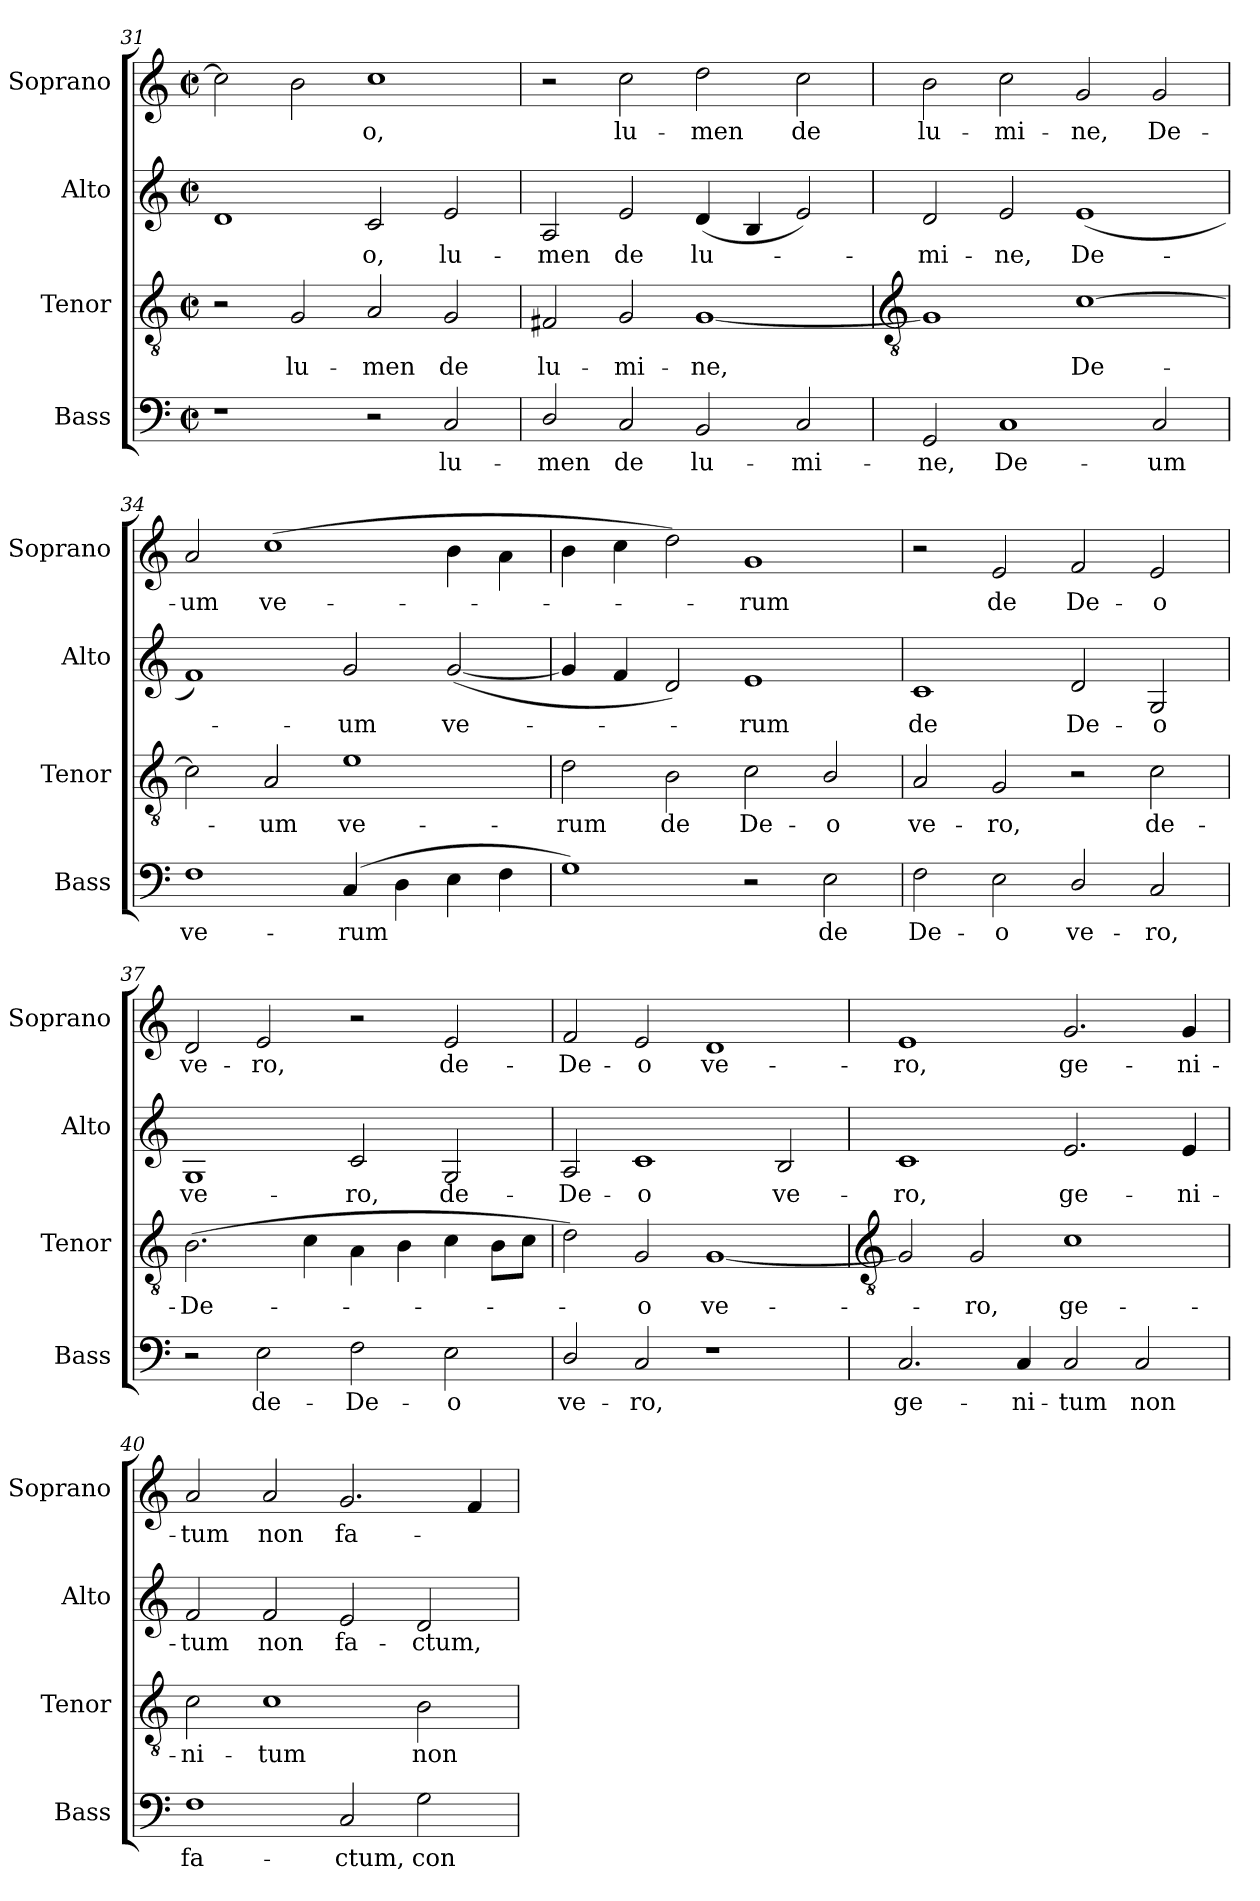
**kern	**text	**kern	**text	**kern	**text	**kern	**text
*part4	*part4	*part3	*part3	*part2	*part2	*part1	*part1
*staff4	*staff4	*staff3	*staff3	*staff2	*staff2	*staff1	*staff1
*I"Bass	*	*I"Tenor	*	*I"Alto	*	*I"Soprano	*
*I'Bass	*	*I'Tenor	*	*I'Alto	*	*I'Soprano	*
*clefF4	*	*clefGv2	*	*clefG2	*	*clefG2	*
*k[]	*	*k[]	*	*k[]	*	*k[]	*
*C:	*	*C:	*	*C:	*	*C:	*
*M4/2	*	*M4/2	*	*M4/2	*	*M4/2	*
*met(c|)	*	*met(c|)	*	*met(c|)	*	*met(c|)	*
=31	=31	=31	=31	=31	=31	=31	=31
1r	.	2r	.	1d	.	2cc]	.
!	!	!	!LO:LY:b	!	!	!	!
.	.	2G	lu-	.	.	2b	.
!	!	!	!LO:LY:b	!	!LO:LY:b	!	!LO:LY:b
2r	.	2A	-men	2c	o,	1cc	o,
!	!LO:LY:b	!	!LO:LY:b	!	!LO:LY:b	!	!
2C	lu-	2G	de	2e	lu-	.	.
=32	=32	=32	=32	=32	=32	=32	=32
!	!LO:LY:b	!	!LO:LY:b	!	!LO:LY:b	!	!
2D/	-men	2F#X	lu-	2A	-men	2r	.
!	!LO:LY:b	!	!LO:LY:b	!	!LO:LY:b	!	!LO:LY:b
2C	de	2G	-mi-	2e	de	2cc	lu-
!	!LO:LY:b	!	!LO:LY:b	!	!LO:LY:b	!	!LO:LY:b
2BB	lu-	[1G	-ne,	(<4d	lu-	2dd	-men
.	.	.	.	4B	.	.	.
!	!LO:LY:b	!	!	!	!	!	!LO:LY:b
2C	-mi-	.	.	2e)	.	2cc	de
!!LO:LB:g=z
=33	=33	=33	=33	=33	=33	=33	=33
*	*	*clefGv2	*	*	*	*	*
!	!LO:LY:b	!	!	!	!LO:LY:b	!	!LO:LY:b
2GG	-ne,	1G]	.	2d	mi-	2b	lu-
!	!LO:LY:b	!	!	!	!LO:LY:b	!	!LO:LY:b
1C	De-	.	.	2e	-ne,	2cc	-mi-
!	!	!	!LO:LY:b	!	!LO:LY:b	!	!LO:LY:b
.	.	[1c	De-	(<1e	De-	2g	-ne,
!	!LO:LY:b	!	!	!	!	!	!LO:LY:b
2C	-um	.	.	.	.	2g	De-
=34	=34	=34	=34	=34	=34	=34	=34
!	!LO:LY:b	!	!	!	!	!	!LO:LY:b
1F	ve-	2c]	.	1f)	.	2a	-um
!	!	!	!LO:LY:b	!	!	!	!LO:LY:b
.	.	2A	um	.	.	(>1cc	ve-
!	!LO:LY:b	!	!LO:LY:b	!	!LO:LY:b	!	!
(>4C	-rum	1e	ve-	2g	um	.	.
4D	.	.	.	.	.	.	.
!	!	!	!	!	!LO:LY:b	!	!
4E	.	.	.	(<[2g	ve-	4b\	.
4F	.	.	.	.	.	4a\	.
=35	=35	=35	=35	=35	=35	=35	=35
!	!	!	!LO:LY:b	!	!	!	!
1G)	.	2d	-rum	4g]	.	4b	.
.	.	.	.	4f	.	4cc	.
!	!	!	!LO:LY:b	!	!	!	!
.	.	2B	de	2d)	.	2dd)	.
!	!	!	!LO:LY:b	!	!LO:LY:b	!	!LO:LY:b
2r	.	2c	De-	1e	rum	1g	rum
!	!LO:LY:b	!	!LO:LY:b	!	!	!	!
2E	de	2B/	-o	.	.	.	.
=36	=36	=36	=36	=36	=36	=36	=36
!	!LO:LY:b	!	!LO:LY:b	!	!LO:LY:b	!	!
2F	De-	2A	ve-	1c	de	2r	.
!	!LO:LY:b	!	!LO:LY:b	!	!	!	!LO:LY:b
2E	-o	2G	-ro,	.	.	2e	de
!	!LO:LY:b	!	!	!	!LO:LY:b	!	!LO:LY:b
2D/	ve-	2r	.	2d	De-	2f	De-
!	!LO:LY:b	!	!LO:LY:b	!	!LO:LY:b	!	!LO:LY:b
2C	-ro,	2c	de-	2G	-o	2e	-o
=37	=37	=37	=37	=37	=37	=37	=37
!	!	!	!LO:LY:b	!	!LO:LY:b	!	!LO:LY:b
2r	.	(>2.B	-De-	1G	ve-	2d	ve-
!	!LO:LY:b	!	!	!	!	!	!LO:LY:b
2E	de-	.	.	.	.	2e	-ro,
.	.	4c	.	.	.	.	.
!	!LO:LY:b	!	!	!	!LO:LY:b	!	!
2F	-De-	4A\	.	2c	-ro,	2r	.
.	.	4B	.	.	.	.	.
!	!LO:LY:b	!	!	!	!LO:LY:b	!	!LO:LY:b
2E	-o	4c	.	2G	de-	2e	de-
.	.	8BL	.	.	.	.	.
.	.	8cJ	.	.	.	.	.
=38	=38	=38	=38	=38	=38	=38	=38
!	!LO:LY:b	!	!	!	!LO:LY:b	!	!LO:LY:b
2D/	ve-	2d)	.	2A	-De-	2f	-De-
!	!LO:LY:b	!	!LO:LY:b	!	!LO:LY:b	!	!LO:LY:b
2C	-ro,	2G	o	1c	-o	2e	-o
!	!	!	!LO:LY:b	!	!	!	!LO:LY:b
1r	.	[1G	ve-	.	.	1d	ve-
!	!	!	!	!	!LO:LY:b	!	!
.	.	.	.	2B	ve-	.	.
!!LO:LB:g=z
=39	=39	=39	=39	=39	=39	=39	=39
*	*	*clefGv2	*	*	*	*	*
!	!LO:LY:b	!	!	!	!LO:LY:b	!	!LO:LY:b
2.C	ge-	2G]	.	1c	-ro,	1e	-ro,
!	!	!	!LO:LY:b	!	!	!	!
.	.	2G	ro,	.	.	.	.
!	!LO:LY:b	!	!	!	!	!	!
4C	-ni-	.	.	.	.	.	.
!	!LO:LY:b	!	!LO:LY:b	!	!LO:LY:b	!	!LO:LY:b
2C	-tum	1c	ge-	2.e	ge-	2.g	ge-
!	!LO:LY:b	!	!	!	!	!	!
2C	non	.	.	.	.	.	.
!	!	!	!	!	!LO:LY:b	!	!LO:LY:b
.	.	.	.	4e	-ni-	4g	-ni-
=40	=40	=40	=40	=40	=40	=40	=40
!	!LO:LY:b	!	!LO:LY:b	!	!LO:LY:b	!	!LO:LY:b
1F	fa-	2c	-ni-	2f	-tum	2a	-tum
!	!	!	!LO:LY:b	!	!LO:LY:b	!	!LO:LY:b
.	.	1c	-tum	2f	non	2a	non
!	!LO:LY:b	!	!	!	!LO:LY:b	!	!LO:LY:b
2C	-ctum,	.	.	2e	fa-	2.g	fa-
!	!LO:LY:b	!	!LO:LY:b	!	!LO:LY:b	!	!
2G	con-	2B	non	2d	-ctum,	.	.
.	.	.	.	.	.	4f	.
=	=	=	=	=	=	=	=
*-	*-	*-	*-	*-	*-	*-	*-
